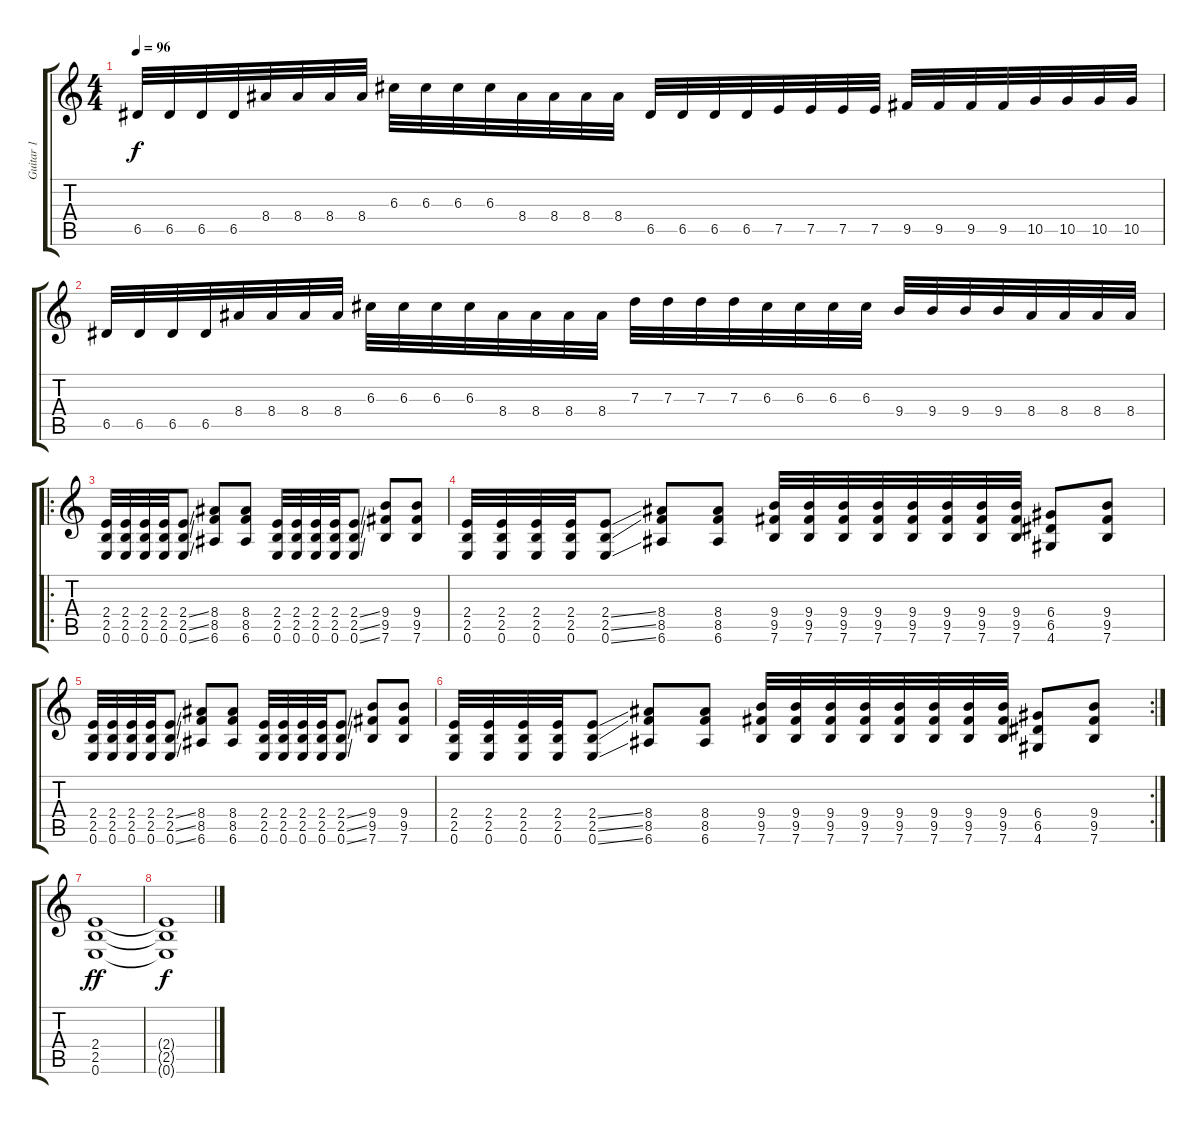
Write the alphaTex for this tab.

\track ("Guitar 1" "Guitar 1") {instrument distortionguitar}
\staff {score tabs}
\tuning (E4 B3 G3 D3 A2 E2) {hide}
\ts (4 4)
\tempo 96
\clef g2
\ks c
6.5.32{dy f} 6.5.32 6.5.32 6.5.32 8.4.32 8.4.32 8.4.32 8.4.32 6.3.32 6.3.32 6.3.32 6.3.32 8.4.32 8.4.32 8.4.32 8.4.32 6.5.32 6.5.32 6.5.32 6.5.32 7.5.32 7.5.32 7.5.32 7.5.32 9.5.32 9.5.32 9.5.32 9.5.32 10.5.32 10.5.32 10.5.32 10.5.32 |
6.5.32 6.5.32 6.5.32 6.5.32 8.4.32 8.4.32 8.4.32 8.4.32 6.3.32 6.3.32 6.3.32 6.3.32 8.4.32 8.4.32 8.4.32 8.4.32 7.3.32 7.3.32 7.3.32 7.3.32 6.3.32 6.3.32 6.3.32 6.3.32 9.4.32 9.4.32 9.4.32 9.4.32 8.4.32 8.4.32 8.4.32 8.4.32 |
\ro
(2.4 2.5 0.6).32 (2.4 2.5 0.6).32 (2.4 2.5 0.6).32 (2.4 2.5 0.6).32 (2.4{ss} 2.5{ss} 0.6{ss}).8 (8.4 8.5 6.6).8 (8.4 8.5 6.6).8 (2.4 2.5 0.6).32 (2.4 2.5 0.6).32 (2.4 2.5 0.6).32 (2.4 2.5 0.6).32 (2.4{ss} 2.5{ss} 0.6{ss}).8 (9.4 9.5 7.6).8 (9.4 9.5 7.6).8 |
(2.4 2.5 0.6).32 (2.4 2.5 0.6).32 (2.4 2.5 0.6).32 (2.4 2.5 0.6).32 (2.4{ss} 2.5{ss} 0.6{ss}).8 (8.4 8.5 6.6).8 (8.4 8.5 6.6).8 (9.4 9.5 7.6).32 (9.4 9.5 7.6).32 (9.4 9.5 7.6).32 (9.4 9.5 7.6).32 (9.4 9.5 7.6).32 (9.4 9.5 7.6).32 (9.4 9.5 7.6).32 (9.4 9.5 7.6).32 (6.4 6.5 4.6).8 (9.4 9.5 7.6).8 |
(2.4 2.5 0.6).32 (2.4 2.5 0.6).32 (2.4 2.5 0.6).32 (2.4 2.5 0.6).32 (2.4{ss} 2.5{ss} 0.6{ss}).8 (8.4 8.5 6.6).8 (8.4 8.5 6.6).8 (2.4 2.5 0.6).32 (2.4 2.5 0.6).32 (2.4 2.5 0.6).32 (2.4 2.5 0.6).32 (2.4{ss} 2.5{ss} 0.6{ss}).8 (9.4 9.5 7.6).8 (9.4 9.5 7.6).8 |
\rc 2
(2.4 2.5 0.6).32 (2.4 2.5 0.6).32 (2.4 2.5 0.6).32 (2.4 2.5 0.6).32 (2.4{ss} 2.5{ss} 0.6{ss}).8 (8.4 8.5 6.6).8 (8.4 8.5 6.6).8 (9.4 9.5 7.6).32 (9.4 9.5 7.6).32 (9.4 9.5 7.6).32 (9.4 9.5 7.6).32 (9.4 9.5 7.6).32 (9.4 9.5 7.6).32 (9.4 9.5 7.6).32 (9.4 9.5 7.6).32 (6.4 6.5 4.6).8 (9.4 9.5 7.6).8 |
(2.4 2.5 0.6).1{dy ff} |
(2.4{t} 2.5{t} 0.6{t}).1{dy f}
